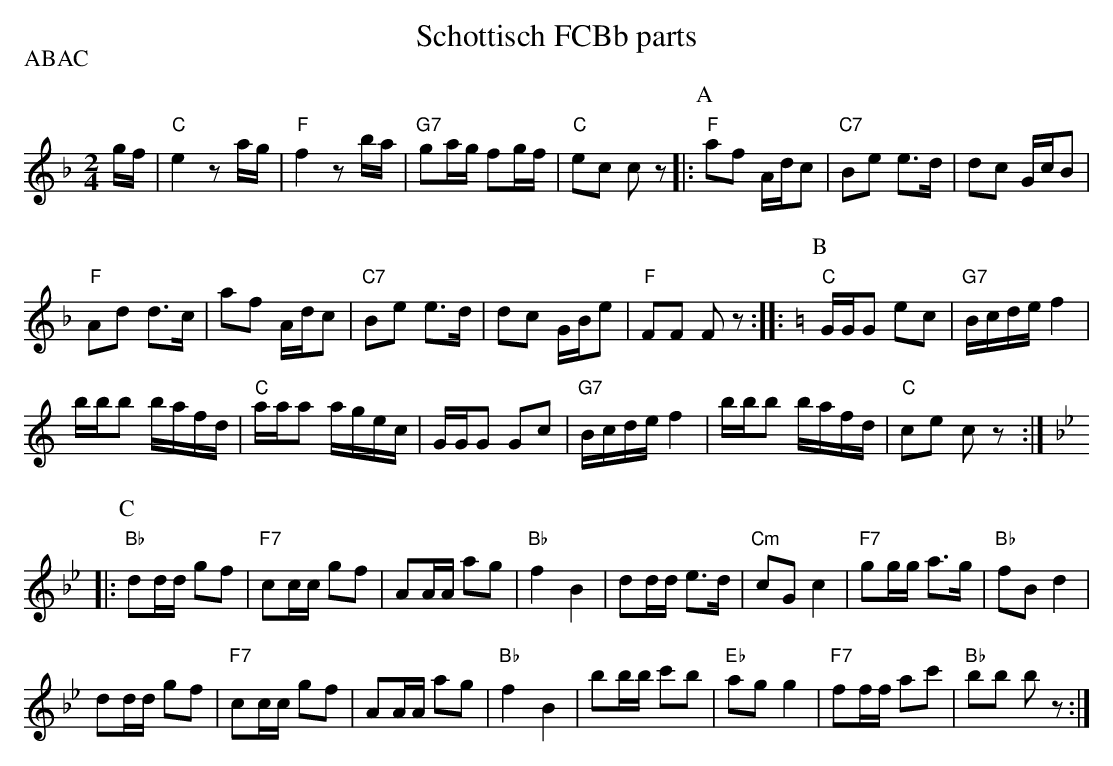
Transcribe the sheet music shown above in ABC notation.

X:1
T: Schottisch FCBb parts
M:2/4
L:1/16
P:ABAC
K:F  %%MIDI gchordon
gf | "C"e4 z2ag | "F"f4z2 ba | "G7"g2ag f2gf | "C"e2c2 c2z2 |:[P:A] "F"a2f2 Adc2 | "C7"B2e2 e3d | d2c2 GcB2 |
"F"A2d2 d3c | a2f2 Adc2 | "C7"B2e2 e3d | d2c2 GBe2 | "F"F2F2 F2z2 :: [K:C][P:B] "C"GGG2 e2c2 | "G7"Bcde f4 |
bbb2 bafd | "C"aaa2 agec | GGG2 G2c2 | "G7"Bcde f4 | bbb2 bafd | "C"c2e2 c2z2 :: [K:Bb]
[P:C] "Bb"d2dd g2f2 | "F7"c2cc g2f2 | A2AA a2g2 | "Bb"f4B4 | d2dd e3d | "Cm"c2G2 c4 | "F7"g2gg a3g | "Bb"f2B2 d4 |
d2dd g2f2 | "F7"c2cc g2f2 | A2AA a2g2 | "Bb"f4B4 | b2bb c'2b2 | "Eb"a2g2 g4 | "F7"f2ff a2c'2 | "Bb"b2b2 b2z2 :|
